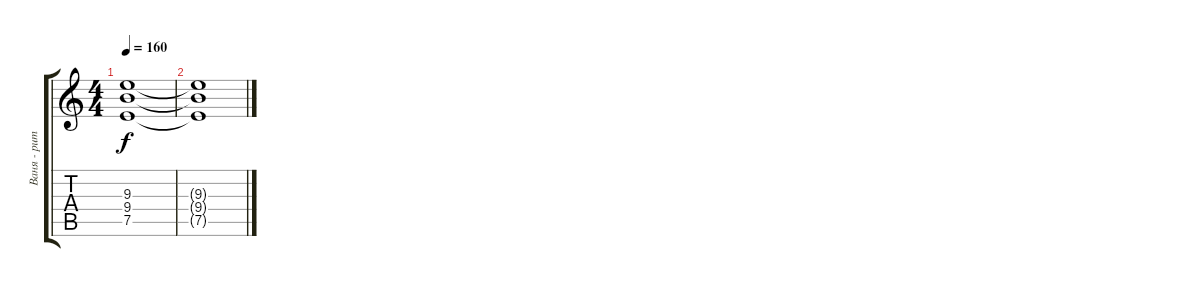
\track ("Ваня - ритм гитара" "Ваня - рит") {instrument distortionguitar}
\staff {score tabs}
\tuning (E4 B3 G3 D3 A2 E2) {hide}
\ts (4 4)
\tempo 160
\clef g2
\ks c
(9.3{t} 9.4{t} 7.5{t}).1{dy f} |
(9.3{t} 9.4{t} 7.5{t}).1
